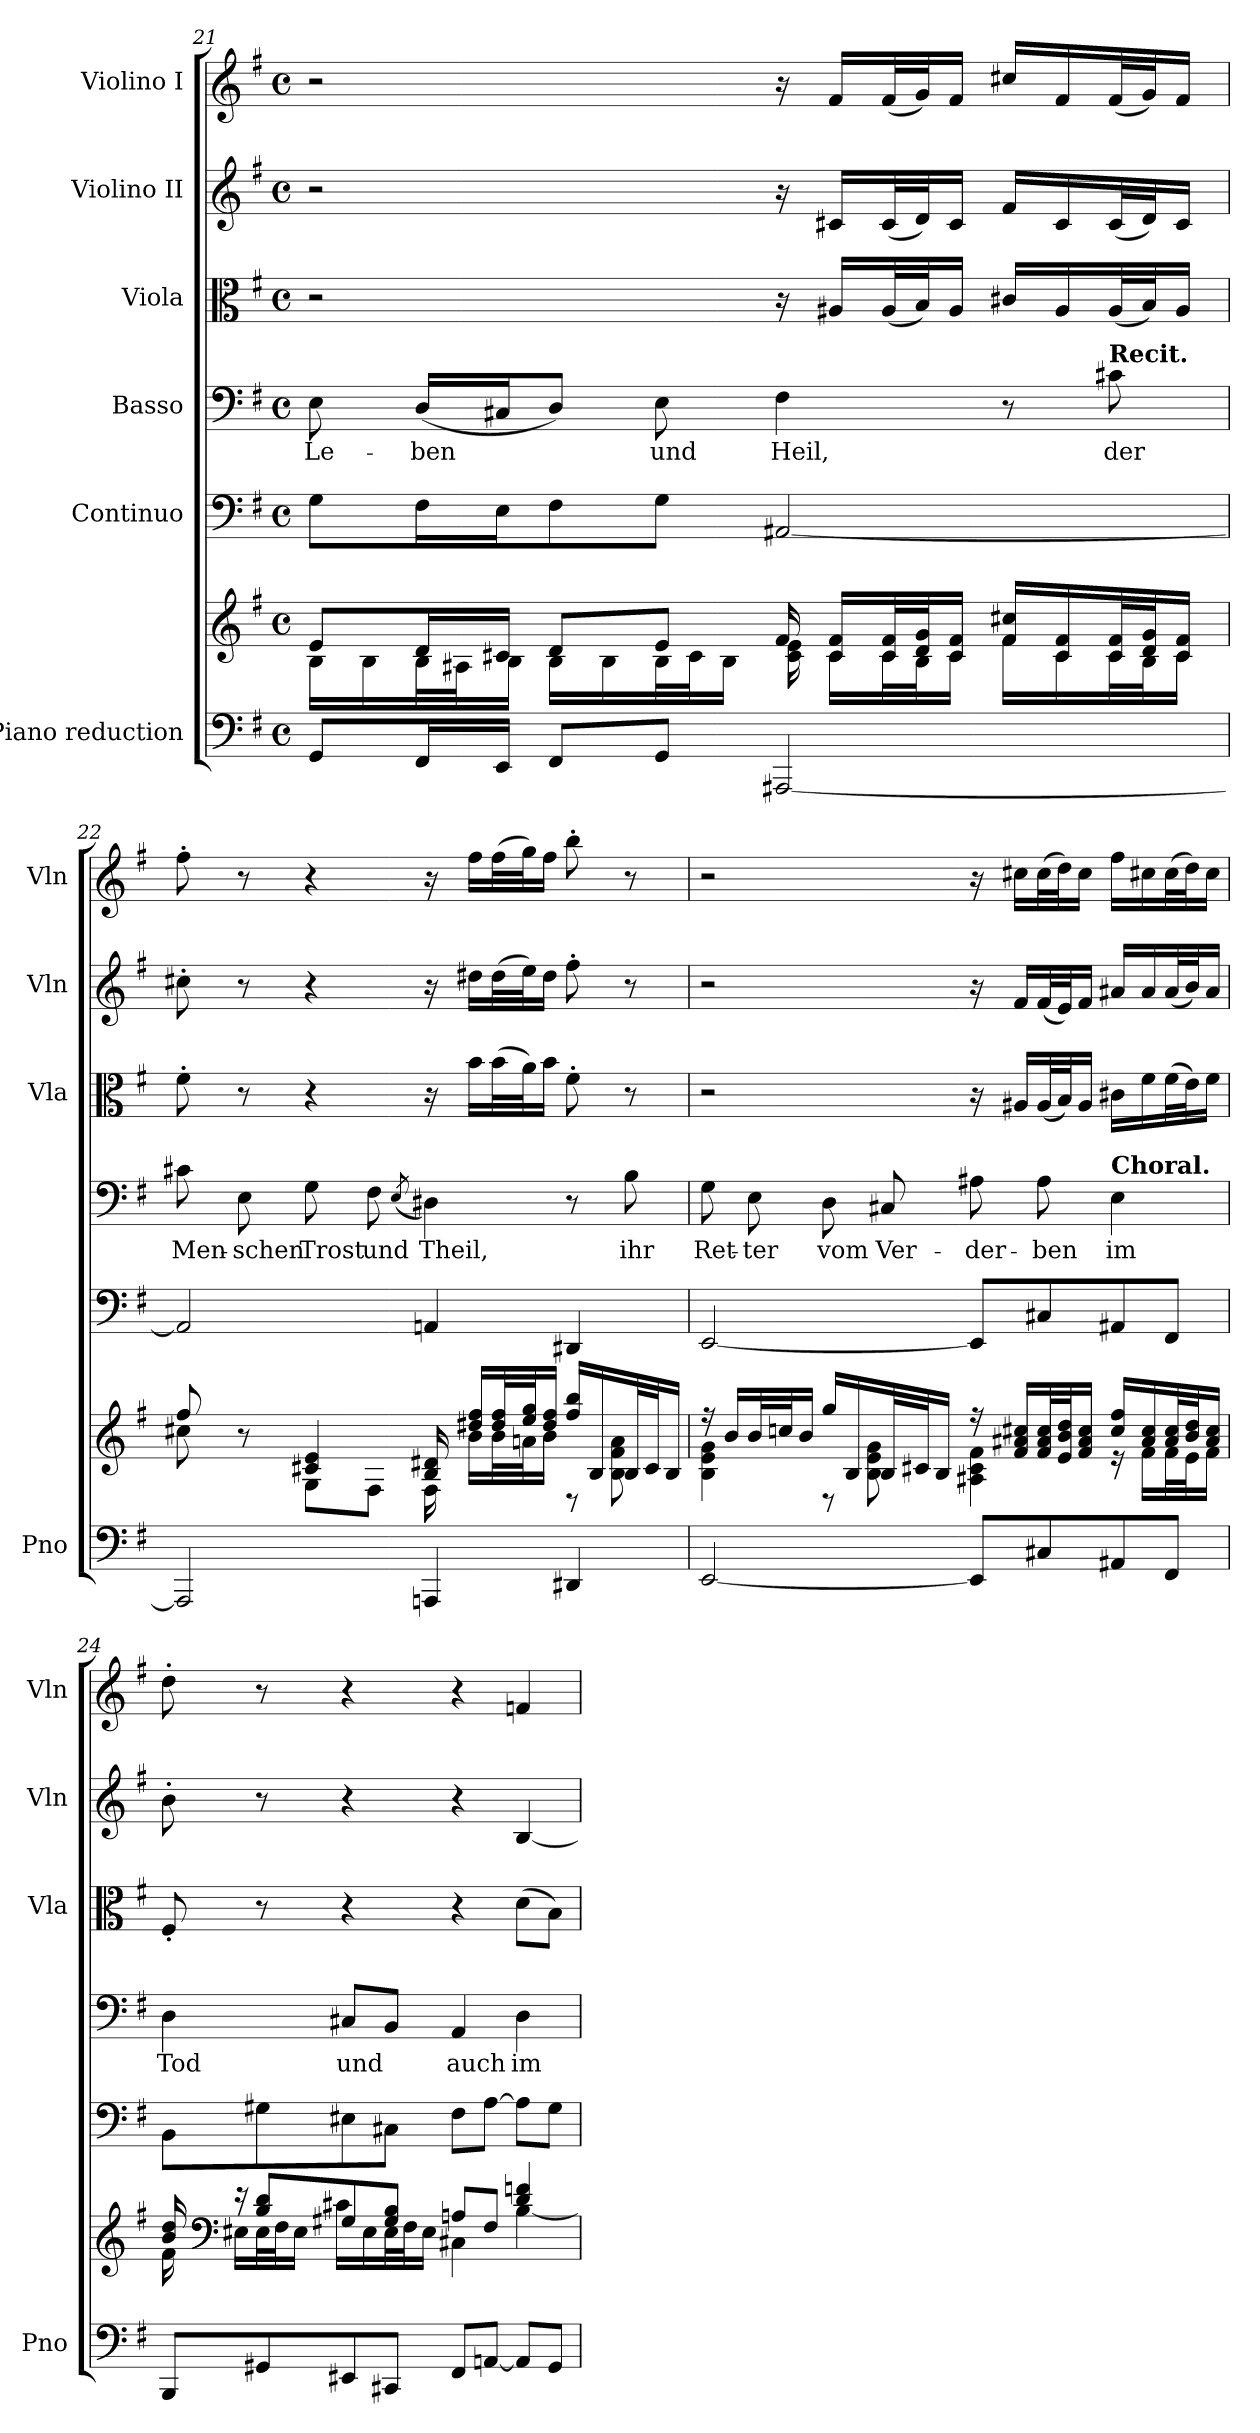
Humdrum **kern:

**kern	**kern	**kern	**kern	**text	**kern	**dynam	**kern	**dynam	**kern	**dynam
*part6	*part6	*part5	*part4	*part4	*part3	*part3	*part2	*part2	*part1	*part1
*staff7	*staff6	*staff5	*staff4	*staff4	*staff3	*staff3	*staff2	*staff2	*staff1	*staff1
*I"Piano reduction	*	*I"Continuo	*I"Basso	*	*I"Viola	*	*I"Violino II	*	*I"Violino I	*
*I'Pno	*	*	*	*	*I'Vla	*	*I'Vln	*	*I'Vln	*
!!LO:LB:g=z
*clefF4	*clefG2	*clefF4	*clefF4	*	*clefC3	*	*clefG2	*	*clefG2	*
*k[f#]	*k[f#]	*k[f#]	*k[f#]	*	*k[f#]	*	*k[f#]	*	*k[f#]	*
*M4/4	*M4/4	*M4/4	*M4/4	*	*M4/4	*	*M4/4	*	*M4/4	*
*met(c)	*met(c)	*met(c)	*met(c)	*	*met(c)	*	*met(c)	*	*met(c)	*
=21	=21	=21	=21	=21	=21	=21	=21	=21	=21	=21
*	*^	*	*	*	*	*	*	*	*	*
!	!	!	!	!	!LO:LY:b	!	!	!	!	!	!
8GG/L	8e/L	16B\LL	8G\L	8E\	Le-	2r	.	2r	.	2r	.
.	.	16B\	.	.	.	.	.	.	.	.	.
!	!	!	!	!	!LO:LY:b	!	!	!	!	!	!
16FF#/L	16d/L	32B\L	16F#\L	(16D/LL	-ben	.	.	.	.	.	.
.	.	32A#X\J	.	.	.	.	.	.	.	.	.
16EE/JJ	16c#X/JJ	16B\JJ	16E\J	16C#X/J	.	.	.	.	.	.	.
8FF#/L	8d/L	16B\LL	8F#\	8D/J)	.	.	.	.	.	.	.
.	.	16B\	.	.	.	.	.	.	.	.	.
!	!	!	!	!	!LO:LY:b	!	!	!	!	!	!
8GG/J	8e/J	32B\L	8G\J	8E\	und	.	.	.	.	.	.
.	.	32c#\J	.	.	.	.	.	.	.	.	.
.	.	16B\JJ	.	.	.	.	.	.	.	.	.
!	!	!	!	!	!LO:LY:b	!	!	!	!	!	!
[2AAA#X/	16f#/	16c#\ 16e\	[2AA#X/	4F#\	Heil,	16r	.	16r	.	16r	.
.	16c#/ 16f#/LL	16c#\LL	.	.	.	16A#X/LL	.	16c#X/LL	.	16f#/LL	.
.	32c#/ 32f#/L	32c#\L	.	.	.	(32A#/L	.	(32c#/L	.	(32f#/L	.
.	32d/ 32g/J	32B\J	.	.	.	32B/J)	.	32d/J)	.	32g/J)	.
.	16c#/ 16f#/JJ	16c#\JJ	.	.	.	16A#/JJ	.	16c#/JJ	.	16f#/JJ	.
.	16f#/ 16cc#X/LL	16f#\LL	.	8r	.	16c#X/LL	.	16f#/LL	.	16cc#X/LL	.
.	16c#/ 16f#/	16c#\	.	.	.	16A#/	.	16c#/	.	16f#/	.
!	!	!	!	!LO:TX:a:B:t=Recit.	!	!	!	!	!	!	!
!	!	!	!	!	!LO:LY:b	!	!	!	!	!	!
.	32c#/ 32f#/L	32c#\L	.	8c#X\	der	(32A#/L	.	(32c#/L	.	(32f#/L	.
.	32d/ 32g/J	32B\J	.	.	.	32B/J)	.	32d/J)	.	32g/J)	.
.	16c#/ 16f#/JJ	16c#\JJ	.	.	.	16A#/JJ	.	16c#/JJ	.	16f#/JJ	.
=22	=22	=22	=22	=22	=22	=22	=22	=22	=22	=22	=22
!	!	!	!	!	!LO:LY:b	!	!	!	!	!	!
2AAA#/]	8ff#/	8cc#X\	2AA#/]	8c#X\	Men-	8f#'\	.	8cc#X'\	.	8ff#'\	.
!	!	!	!	!	!LO:LY:b	!	!	!	!	!	!
.	8r	8ryy	.	8E\	-schen	8r	.	8r	.	8r	.
!	!	!	!	!	!LO:LY:b	!	!	!	!	!	!
.	4c#X/ 4e/	8G\L	.	8G\	Trost	4r	.	4r	.	4r	.
!	!	!	!	!	!LO:LY:b	!	!	!	!	!	!
.	.	8F#\J	.	8F#\	und	.	.	.	.	.	.
.	.	.	.	(8qE/	.	.	.	.	.	.	.
!	!	!	!	!	!LO:LY:b	!	!	!	!	!	!
4AAAn/	16B/ 16d#X/	16F#\	4AAn/	4D#X\)	Theil,	16r	.	16r	.	16r	.
.	16dd#X/ 16ff#/LL	16b\LL	.	.	.	16b\LL	.	16dd#X\LL	.	16ff#\LL	.
.	32dd#/ 32ff#/L	32b\L	.	.	.	(32b\L	.	(32dd#\L	.	(32ff#\L	.
.	32ee/ 32gg/J	32an\J	.	.	.	32a\J)	.	32ee\J)	.	32gg\J)	.
.	16dd#/ 16ff#/JJ	16b\JJ	.	.	.	16b\JJ	.	16dd#\JJ	.	16ff#\JJ	.
4DD#X/	16ff#/ 16bb/LL	8r	4DD#X/	8r	.	8f#'\	.	8ff#'\	.	8bb'\	.
.	16B/	.	.	.	.	.	.	.	.	.	.
!	!	!	!	!	!LO:LY:b	!	!	!	!	!	!
.	32B/L	8B\ 8f#\ 8a\	.	8B\	ihr	8r	.	8r	.	8r	.
.	32c#/J	.	.	.	.	.	.	.	.	.	.
.	16B/JJ	.	.	.	.	.	.	.	.	.	.
!!LO:PB:g=z
=23	=23	=23	=23	=23	=23	=23	=23	=23	=23	=23	=23
!	!	!	!	!	!LO:LY:b	!	!	!	!	!	!
[<2EE/	16r	4B\ 4e\ 4g\	[2EE/	8G\	Ret-	2r	.	2r	.	2r	.
.	16b/LL	.	.	.	.	.	.	.	.	.	.
!	!	!	!	!	!LO:LY:b	!	!	!	!	!	!
.	32b/L	.	.	8E\	-ter	.	.	.	.	.	.
.	32ccn/J	.	.	.	.	.	.	.	.	.	.
.	16b/JJ	.	.	.	.	.	.	.	.	.	.
!	!	!	!	!	!LO:LY:b	!	!	!	!	!	!
.	16gg/LL	8r	.	8D\	vom	.	.	.	.	.	.
.	16B/	.	.	.	.	.	.	.	.	.	.
!	!	!	!	!	!LO:LY:b	!	!	!	!	!	!
.	32B/L	8B\ 8e\ 8g\	.	8C#X/	Ver-	.	.	.	.	.	.
.	32c#X/J	.	.	.	.	.	.	.	.	.	.
.	16B/JJ	.	.	.	.	.	.	.	.	.	.
!	!	!	!	!	!LO:LY:b	!	!	!	!	!	!
8EE/L]	16r	4A#X\ 4c#\ 4f#\	8EE/L]	8A#X\	-der-	16r	.	16r	.	16r	.
.	16f#/ 16a#X/ 16cc#X/LL	.	.	.	.	16A#X/LL	.	16f#/LL	.	16cc#X\LL	.
!	!	!	!	!	!LO:LY:b	!	!	!	!	!	!
8C#X/	32f#/ 32a#/ 32cc#/L	.	8C#X/	8A#\	-ben	(32A#/L	.	(32f#/L	.	(32cc#\L	.
.	32e/ 32b/ 32dd/J	.	.	.	.	32B/J)	.	32e/J)	.	32dd\J)	.
.	16f#/ 16a#/ 16cc#/JJ	.	.	.	.	16A#/JJ	.	16f#/JJ	.	16cc#\JJ	.
!	!	!	!	!LO:TX:a:B:t=Choral.	!	!	!	!	!	!	!
!	!	!	!	!	!LO:LY:b	!	!	!	!	!	!
8AA#X/	16cc#/ 16ff#/LL	16r	8AA#X/	4E\	im	16c#X\LL	.	16a#X/LL	.	16ff#\LL	.
.	16a#/ 16cc#/	16f#\LL	.	.	.	16f#\	.	16a#/	.	16cc#X\	.
8FF#/J	32a#/ 32cc#/L	32f#\L	8FF#/J	.	.	(32f#\L	.	(32a#/L	.	(32cc#\L	.
.	32b/ 32dd/J	32e\J	.	.	.	32e\J)	.	32b/J)	.	32dd\J)	.
.	16a#/ 16cc#/JJ	16f#\JJ	.	.	.	16f#\JJ	.	16a#/JJ	.	16cc#\JJ	.
=24	=24	=24	=24	=24	=24	=24	=24	=24	=24	=24	=24
!	!	!	!	!	!LO:LY:b	!	!	!	!	!	!
8BBB/L	16b/ 16dd/	16f#\	8BB\L	4D\	Tod	8F#'/	.	8b'\	.	8dd'\	.
*	*clefF4	*	*	*	*	*	*	*	*	*	*
.	16r	16E#X\LL	.	.	.	.	.	.	.	.	.
8GG#X/	8B/ 8d/L	32E#\L	8G#X\	.	.	8r	.	8r	.	8r	.
.	.	32F#\J	.	.	.	.	.	.	.	.	.
.	.	16E#\JJ	.	.	.	.	.	.	.	.	.
!	!	!	!	!	!LO:LY:b	!	!	!	!	!	!
8EE#X/	8G#X/	16c#X\LL	8E#X\	8C#X/L	und	4r	.	4r	.	4r	.
.	.	16E#\	.	.	.	.	.	.	.	.	.
8CC#X/J	8G#/ 8B/J	32E#\L	8C#X\J	8BB/J	.	.	.	.	.	.	.
.	.	32F#\J	.	.	.	.	.	.	.	.	.
.	.	16E#\JJ	.	.	.	.	.	.	.	.	.
!	!	!	!	!	!LO:LY:b	!	!	!	!	!	!
8FF#/L	8An/L	4C#X\	8F#\L	4AA/	auch	4r	.	4r	.	4r	.
[<8AAn/J	8F#/J	.	[8A\J	.	.	.	.	.	.	.	.
!	!	!	!	!	!LO:LY:b	!	!LO:DY:b	!	!LO:DY:b	!	!LO:DY:b
8AA/L]	4d/ 4fn/	[4B\	8A\L]	4D\	im	(8d\L	other-dynamics	[4B/	other-dynamics	4fn/	other-dynamics
8GG#/J	.	.	8G#\J	.	.	8B\J)	.	.	.	.	.
*	*v	*v	*	*	*	*	*	*	*	*	*
=	=	=	=	=	=	=	=	=	=	=
*-	*-	*-	*-	*-	*-	*-	*-	*-	*-	*-
